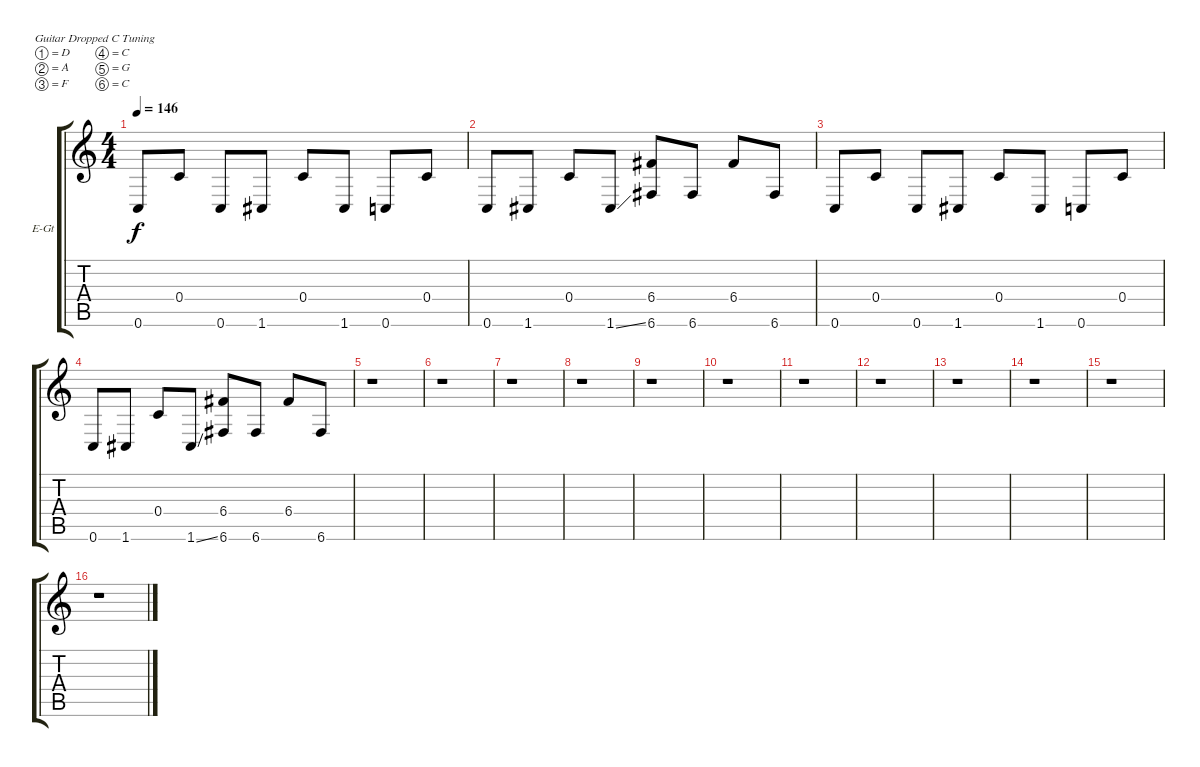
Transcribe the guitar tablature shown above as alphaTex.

\bracketExtendMode groupsimilarinstruments
\firstSystemTrackNameOrientation horizontal
\otherSystemsTrackNameOrientation horizontal
\track ("Guitar 2 Clean" "E-Gt") {instrument electricguitarclean}
\staff {score tabs}
\tuning (D4 A3 F3 C3 G2 C2)
\ts (4 4)
\tempo 146
\clef g2
\ks c
0.6.8{dy f} 0.4.8 0.6.8 1.6.8 0.4.8 1.6.8 0.6.8 0.4.8 |
0.6.8 1.6.8 0.4.8 1.6{ss}.8 (6.4 6.6).8 6.6.8 6.4.8 6.6.8 |
0.6.8 0.4.8 0.6.8 1.6.8 0.4.8 1.6.8 0.6.8 0.4.8 |
0.6.8 1.6.8 0.4.8 1.6{ss}.8 (6.4 6.6).8 6.6.8 6.4.8 6.6.8 |
r.1 |
r.1 |
r.1 |
r.1 |
r.1 |
r.1 |
r.1 |
r.1 |
r.1 |
r.1 |
r.1 |
r.1
